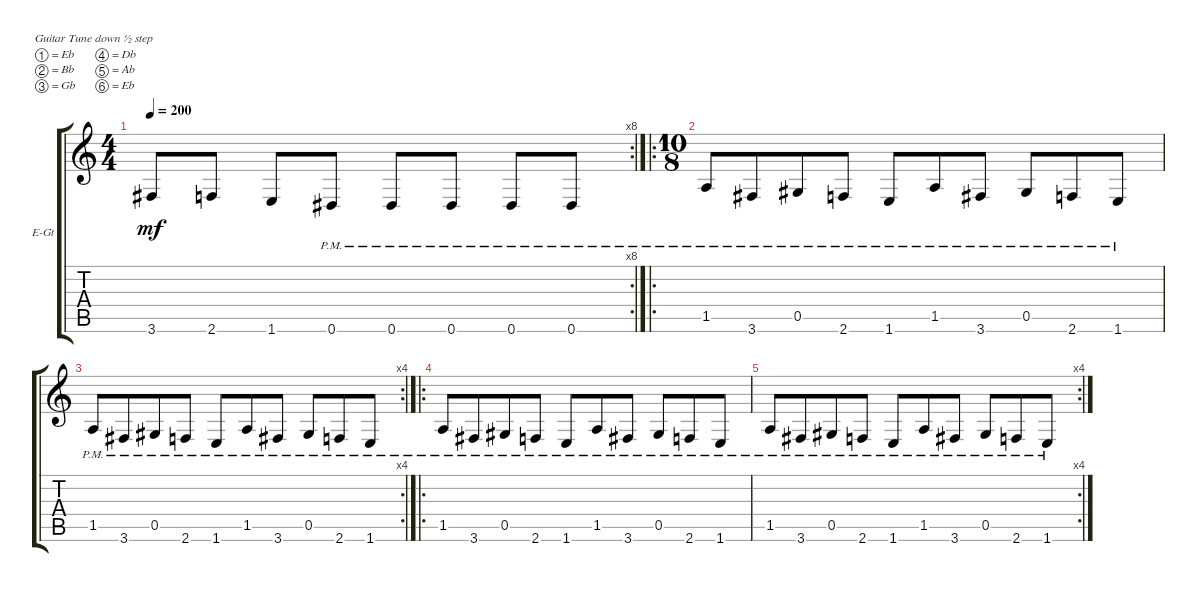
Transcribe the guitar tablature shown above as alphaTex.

\defaultSystemsLayout 4
\bracketExtendMode groupsimilarinstruments
\firstSystemTrackNameOrientation horizontal
\otherSystemsTrackNameOrientation horizontal
\track ("Chris Barns n Noble" "E-Gt") {instrument distortionguitar}
\staff {score tabs}
\tuning (Eb4 Bb3 Gb3 Db3 Ab2 Eb2)
\rc 8
\ts (4 4)
\tempo 200
\clef g2
\ks c
3.6.8{dy mf} 2.6.8 1.6.8 0.6{pm}.8 0.6{pm}.8 0.6{pm}.8 0.6{pm}.8 0.6{pm}.8 |
\ro
\ts (10 8)
1.5{pm}.8 3.6{pm}.8 0.5{pm}.8 2.6{pm}.8 1.6{pm}.8 1.5{pm}.8 3.6{pm}.8 0.5{pm}.8 2.6{pm}.8 1.6{pm}.8 |
\rc 4
1.5{pm}.8 3.6{pm}.8 0.5{pm}.8 2.6{pm}.8 1.6{pm}.8 1.5{pm}.8 3.6{pm}.8 0.5{pm}.8 2.6{pm}.8 1.6{pm}.8 |
\ro
1.5{pm}.8 3.6{pm}.8 0.5{pm}.8 2.6{pm}.8 1.6{pm}.8 1.5{pm}.8 3.6{pm}.8 0.5{pm}.8 2.6{pm}.8 1.6{pm}.8 |
\rc 4
1.5{pm}.8 3.6{pm}.8 0.5{pm}.8 2.6{pm}.8 1.6{pm}.8 1.5{pm}.8 3.6{pm}.8 0.5{pm}.8 2.6{pm}.8 1.6{pm}.8
